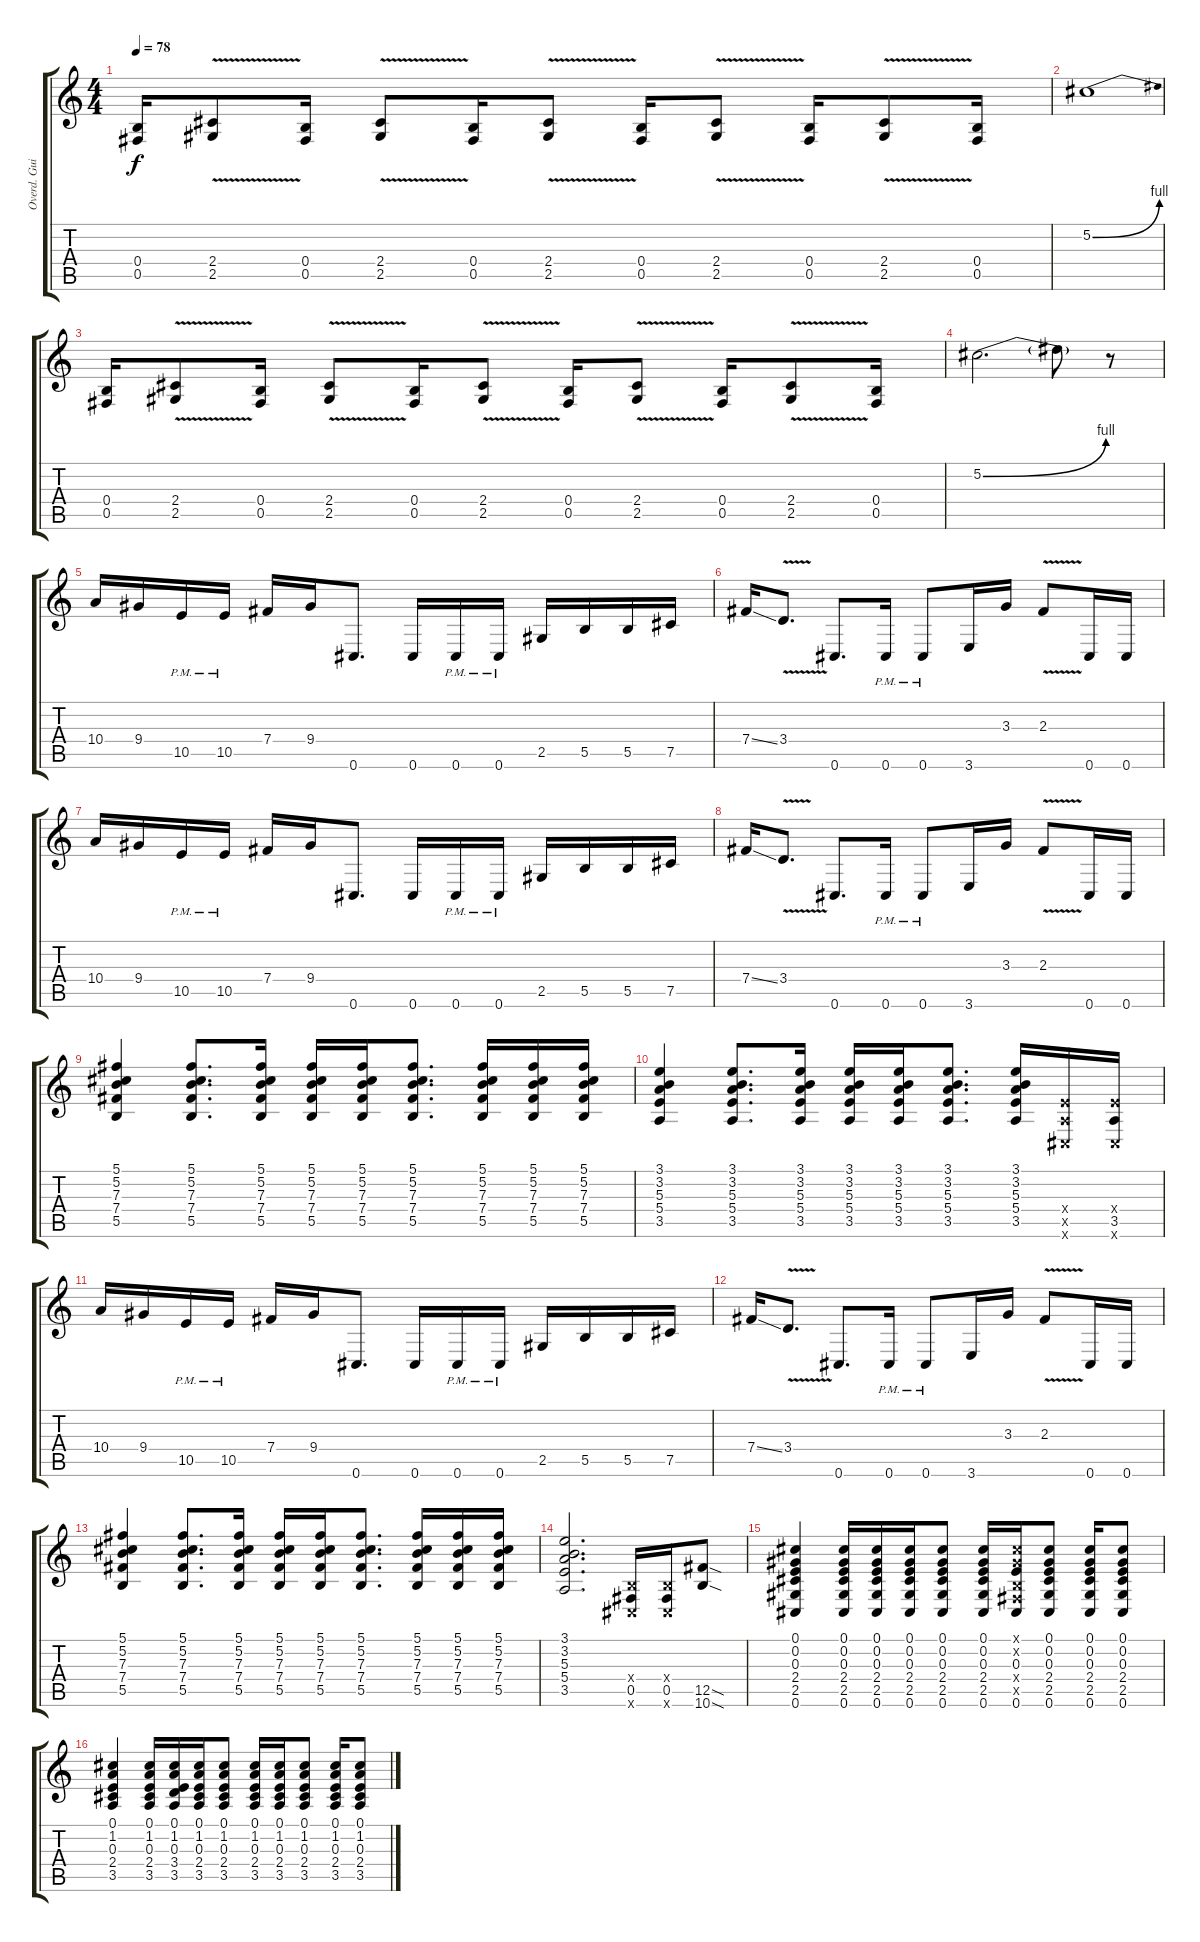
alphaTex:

\track ("Overd. Guitar" "Overd. Gui") {instrument overdrivenguitar}
\staff {score tabs}
\tuning (Db4 Ab3 E3 B2 Gb2 Db2) {hide}
\ts (4 4)
\tempo 78
\clef g2
\ks c
(0.4 0.5).16{dy f} (2.4{v} 2.5{v}).8 (0.4 0.5).16 (2.4{v} 2.5{v}).8 (0.4 0.5).16 (2.4{v} 2.5{v}).8 (0.4 0.5).16 (2.4{v} 2.5{v}).8 (0.4 0.5).16 (2.4{v} 2.5{v}).8 (0.4 0.5).16 |
5.2{be (bend 0 0 60 4)}.1 |
(0.4 0.5).16 (2.4{v} 2.5{v}).8 (0.4 0.5).16 (2.4{v} 2.5{v}).8 (0.4 0.5).16 (2.4{v} 2.5{v}).8 (0.4 0.5).16 (2.4{v} 2.5{v}).8 (0.4 0.5).16 (2.4{v} 2.5{v}).8 (0.4 0.5).16 |
5.2{be (bend 0 0 60 4)}.2{d} 5.2{t}.8 r.8 |
10.4.16 9.4.16 10.5{pm}.16 10.5{pm}.16 7.4.16 9.4.16 0.6.8{d} 0.6.16 0.6{pm}.16 0.6{pm}.16 2.5.16 5.5.16 5.5.16 7.5.16 |
7.4{ss}.16 3.4{v}.8{d} 0.6.8{d} 0.6{pm}.16 0.6{pm}.8 3.6.16 3.3.16 2.3{v}.8 0.6.16 0.6.16 |
10.4.16 9.4.16 10.5{pm}.16 10.5{pm}.16 7.4.16 9.4.16 0.6.8{d} 0.6.16 0.6{pm}.16 0.6{pm}.16 2.5.16 5.5.16 5.5.16 7.5.16 |
7.4{ss}.16 3.4{v}.8{d} 0.6.8{d} 0.6{pm}.16 0.6{pm}.8 3.6.16 3.3.16 2.3{v}.8 0.6.16 0.6.16 |
(5.1 5.2 7.3 7.4 5.5).4 (5.1 5.2 7.3 7.4 5.5).8{d} (5.1 5.2 7.3 7.4 5.5).16 (5.1 5.2 7.3 7.4 5.5).16 (5.1 5.2 7.3 7.4 5.5).16 (5.1 5.2 7.3 7.4 5.5).8{d} (5.1 5.2 7.3 7.4 5.5).16 (5.1 5.2 7.3 7.4 5.5).16 (5.1 5.2 7.3 7.4 5.5).16 |
(3.1 3.2 5.3 5.4 3.5).4 (3.1 3.2 5.3 5.4 3.5).8{d} (3.1 3.2 5.3 5.4 3.5).16 (3.1 3.2 5.3 5.4 3.5).16 (3.1 3.2 5.3 5.4 3.5).16 (3.1 3.2 5.3 5.4 3.5).8{d} (3.1 3.2 5.3 5.4 3.5).16 (5.4{x} 3.5{x} 0.6{x}).16 (5.4{x} 3.5 0.6{x}).16 |
10.4.16 9.4.16 10.5{pm}.16 10.5{pm}.16 7.4.16 9.4.16 0.6.8{d} 0.6.16 0.6{pm}.16 0.6{pm}.16 2.5.16 5.5.16 5.5.16 7.5.16 |
7.4{ss}.16 3.4{v}.8{d} 0.6.8{d} 0.6{pm}.16 0.6{pm}.8 3.6.16 3.3.16 2.3{v}.8 0.6.16 0.6.16 |
(5.1 5.2 7.3 7.4 5.5).4 (5.1 5.2 7.3 7.4 5.5).8{d} (5.1 5.2 7.3 7.4 5.5).16 (5.1 5.2 7.3 7.4 5.5).16 (5.1 5.2 7.3 7.4 5.5).16 (5.1 5.2 7.3 7.4 5.5).8{d} (5.1 5.2 7.3 7.4 5.5).16 (5.1 5.2 7.3 7.4 5.5).16 (5.1 5.2 7.3 7.4 5.5).16 |
(3.1 3.2 5.3 5.4 3.5).2{d} (0.4{x} 0.5 0.6{x}).16 (0.4{x} 0.5 0.6{x}).16 (12.5{sod} 10.6{sod}).8 |
(0.1 0.2 0.3 2.4 2.5 0.6).4 (0.1 0.2 0.3 2.4 2.5 0.6).16 (0.1 0.2 0.3 2.4 2.5 0.6).16 (0.1 0.2 0.3 2.4 2.5 0.6).16 (0.1 0.2 0.3 2.4 2.5 0.6).8 (0.1 0.2 0.3 2.4 2.5 0.6).16 (0.1{x} 0.2{x} 0.3 0.4{x} 0.5{x} 0.6).16 (0.1 0.2 0.3 2.4 2.5 0.6).8 (0.1 0.2 0.3 2.4 2.5 0.6).16 (0.1 0.2 0.3 2.4 2.5 0.6).8 |
(0.1 1.2 0.3 2.4 3.5).4 (0.1 1.2 0.3 2.4 3.5).16 (0.1 1.2 0.3 3.4 3.5).16 (0.1 1.2 0.3 2.4 3.5).16 (0.1 1.2 0.3 2.4 3.5).8 (0.1 1.2 0.3 2.4 3.5).16 (0.1 1.2 0.3 2.4 3.5).16 (0.1 1.2 0.3 2.4 3.5).8 (0.1 1.2 0.3 2.4 3.5).16 (0.1 1.2 0.3 2.4 3.5).8
